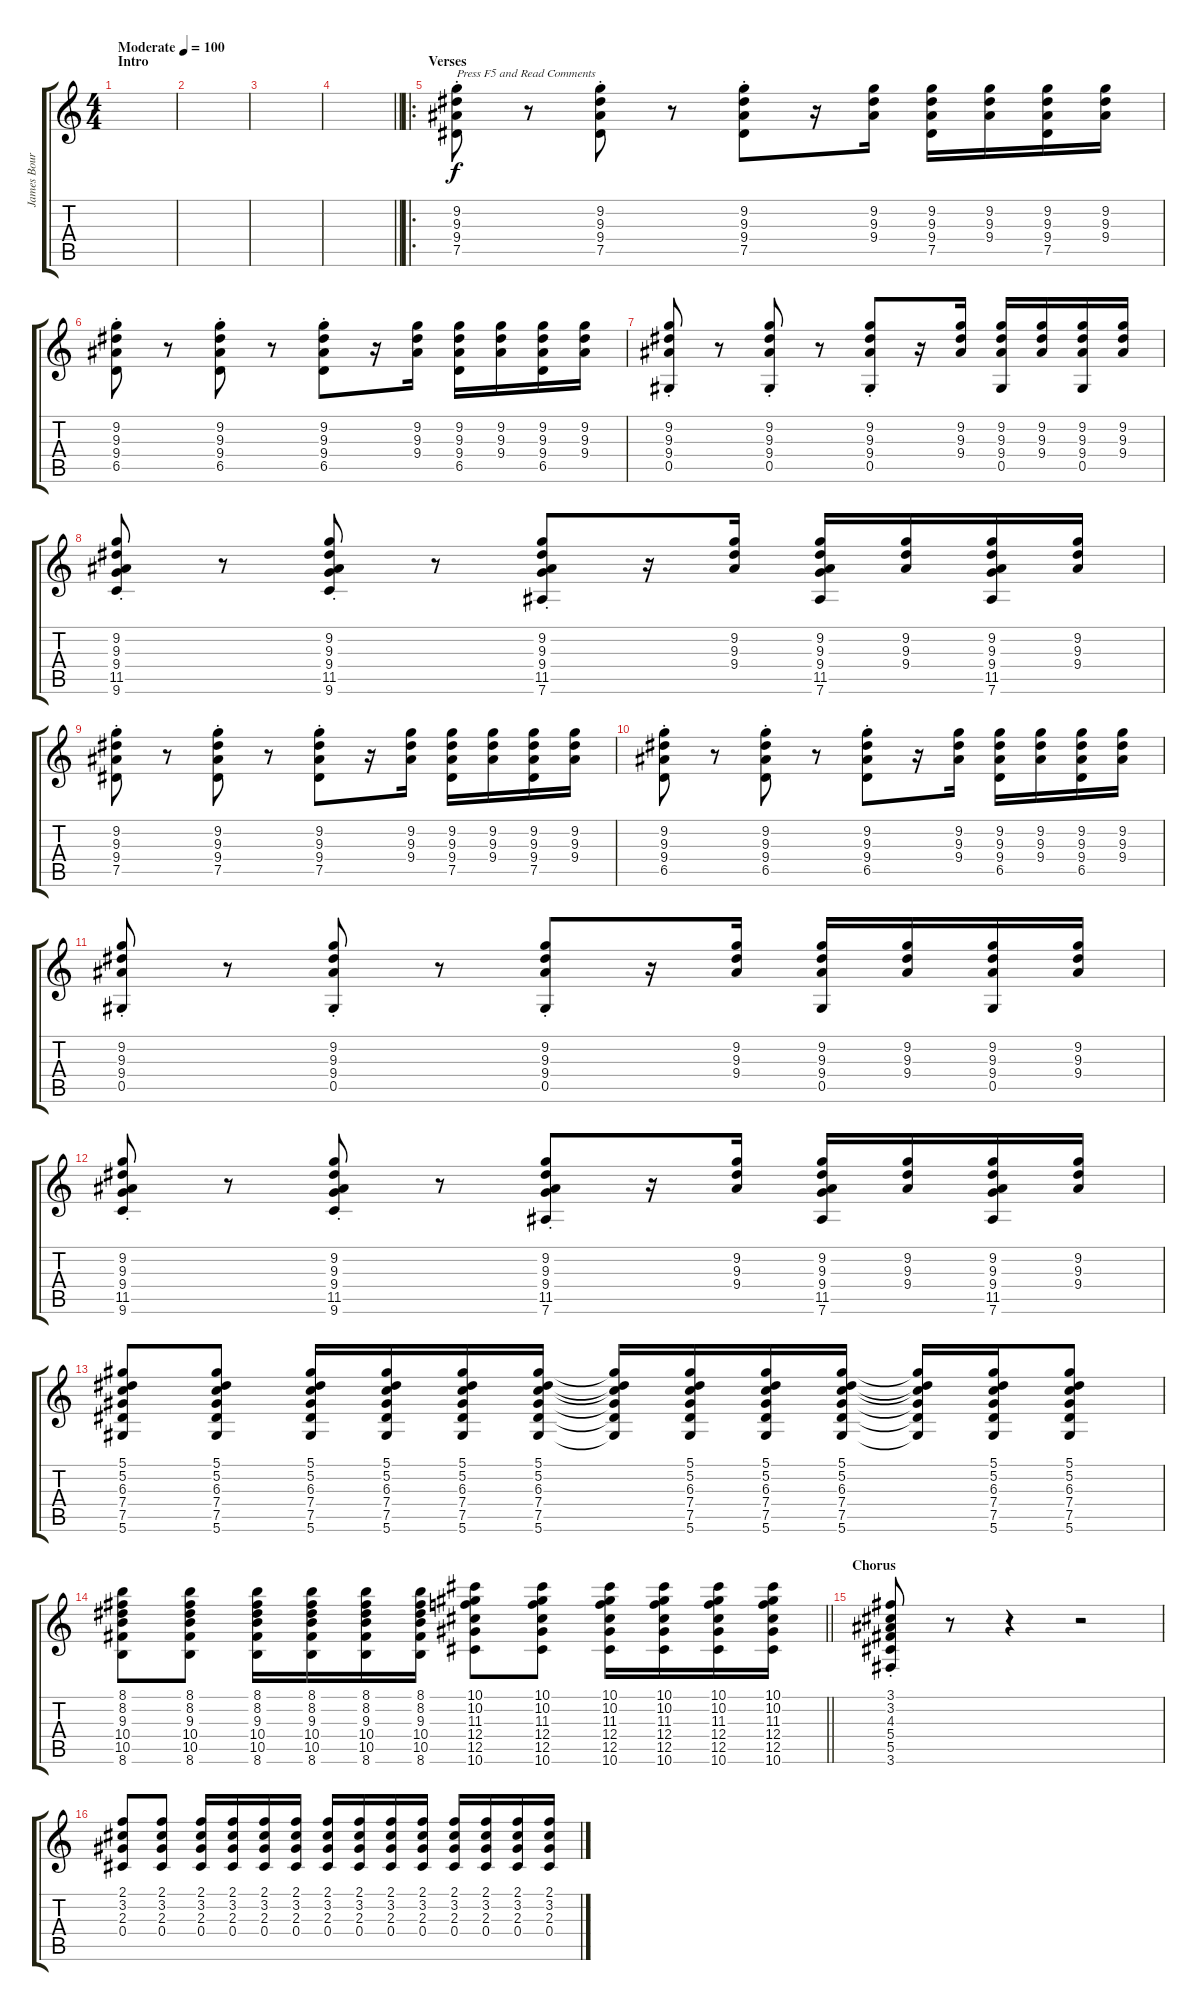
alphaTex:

\track ("James Bourne" "James Bour") {instrument distortionguitar}
\staff {score tabs}
\tuning (Eb4 Bb3 Gb3 Db3 Ab2 Eb2) {hide}
\ts (4 4)
\section ("" "Intro")
\tempo (100 "Moderate")
\clef g2
\ks c
|
|
|
\barLineRight lightlight
|
\ro
\section ("" "Verses")
(9.2{st} 9.3{st} 9.4{st} 7.5{st}).8{txt "Press F5 and Read Comments"} r.8 (9.2{st} 9.3{st} 9.4{st} 7.5{st}).8 r.8 (9.2{st} 9.3{st} 9.4{st} 7.5{st}).8 r.16 (9.2 9.3 9.4).16 (9.2 9.3 9.4 7.5).16 (9.2 9.3 9.4).16 (9.2 9.3 9.4 7.5).16 (9.2 9.3 9.4).16 |
(9.2{st} 9.3{st} 9.4{st} 6.5{st}).8 r.8 (9.2{st} 9.3{st} 9.4{st} 6.5{st}).8 r.8 (9.2{st} 9.3{st} 9.4{st} 6.5{st}).8 r.16 (9.2 9.3 9.4).16 (9.2 9.3 9.4 6.5).16 (9.2 9.3 9.4).16 (9.2 9.3 9.4 6.5).16 (9.2 9.3 9.4).16 |
(9.2{st} 9.3{st} 9.4{st} 0.5{st}).8 r.8 (9.2{st} 9.3{st} 9.4{st} 0.5{st}).8 r.8 (9.2{st} 9.3{st} 9.4{st} 0.5{st}).8 r.16 (9.2 9.3 9.4).16 (9.2 9.3 9.4 0.5).16 (9.2 9.3 9.4).16 (9.2 9.3 9.4 0.5).16 (9.2 9.3 9.4).16 |
(9.2{st} 9.3{st} 9.4{st} 11.5{st} 9.6{st}).8 r.8 (9.2{st} 9.3{st} 9.4{st} 11.5{st} 9.6{st}).8 r.8 (9.2{st} 9.3{st} 9.4{st} 11.5{st} 7.6{st}).8 r.16 (9.2 9.3 9.4).16 (9.2 9.3 9.4 11.5 7.6).16 (9.2 9.3 9.4).16 (9.2 9.3 9.4 11.5 7.6).16 (9.2 9.3 9.4).16 |
(9.2{st} 9.3{st} 9.4{st} 7.5{st}).8 r.8 (9.2{st} 9.3{st} 9.4{st} 7.5{st}).8 r.8 (9.2{st} 9.3{st} 9.4{st} 7.5{st}).8 r.16 (9.2 9.3 9.4).16 (9.2 9.3 9.4 7.5).16 (9.2 9.3 9.4).16 (9.2 9.3 9.4 7.5).16 (9.2 9.3 9.4).16 |
(9.2{st} 9.3{st} 9.4{st} 6.5{st}).8 r.8 (9.2{st} 9.3{st} 9.4{st} 6.5{st}).8 r.8 (9.2{st} 9.3{st} 9.4{st} 6.5{st}).8 r.16 (9.2 9.3 9.4).16 (9.2 9.3 9.4 6.5).16 (9.2 9.3 9.4).16 (9.2 9.3 9.4 6.5).16 (9.2 9.3 9.4).16 |
(9.2{st} 9.3{st} 9.4{st} 0.5{st}).8 r.8 (9.2{st} 9.3{st} 9.4{st} 0.5{st}).8 r.8 (9.2{st} 9.3{st} 9.4{st} 0.5{st}).8 r.16 (9.2 9.3 9.4).16 (9.2 9.3 9.4 0.5).16 (9.2 9.3 9.4).16 (9.2 9.3 9.4 0.5).16 (9.2 9.3 9.4).16 |
(9.2{st} 9.3{st} 9.4{st} 11.5{st} 9.6{st}).8 r.8 (9.2{st} 9.3{st} 9.4{st} 11.5{st} 9.6{st}).8 r.8 (9.2{st} 9.3{st} 9.4{st} 11.5{st} 7.6{st}).8 r.16 (9.2 9.3 9.4).16 (9.2 9.3 9.4 11.5 7.6).16 (9.2 9.3 9.4).16 (9.2 9.3 9.4 11.5 7.6).16 (9.2 9.3 9.4).16 |
(5.1 5.2 6.3 7.4 7.5 5.6).8 (5.1 5.2 6.3 7.4 7.5 5.6).8 (5.1 5.2 6.3 7.4 7.5 5.6).16 (5.1 5.2 6.3 7.4 7.5 5.6).16 (5.1 5.2 6.3 7.4 7.5 5.6).16 (5.1 5.2 6.3 7.4 7.5 5.6).16 (5.1{t} 5.2{t} 6.3{t} 7.4{t} 7.5{t} 5.6{t}).16 (5.1 5.2 6.3 7.4 7.5 5.6).16 (5.1 5.2 6.3 7.4 7.5 5.6).16 (5.1 5.2 6.3 7.4 7.5 5.6).16 (5.1{t} 5.2{t} 6.3{t} 7.4{t} 7.5{t} 5.6{t}).16 (5.1 5.2 6.3 7.4 7.5 5.6).16 (5.1 5.2 6.3 7.4 7.5 5.6).8 |
\barLineRight lightlight
(8.1 8.2 9.3 10.4 10.5 8.6).8 (8.1 8.2 9.3 10.4 10.5 8.6).8 (8.1 8.2 9.3 10.4 10.5 8.6).16 (8.1 8.2 9.3 10.4 10.5 8.6).16 (8.1 8.2 9.3 10.4 10.5 8.6).16 (8.1 8.2 9.3 10.4 10.5 8.6).16 (10.1 10.2 11.3 12.4 12.5 10.6).8 (10.1 10.2 11.3 12.4 12.5 10.6).8 (10.1 10.2 11.3 12.4 12.5 10.6).16 (10.1 10.2 11.3 12.4 12.5 10.6).16 (10.1 10.2 11.3 12.4 12.5 10.6).16 (10.1 10.2 11.3 12.4 12.5 10.6).16 |
\section ("" "Chorus")
(3.1{st} 3.2{st} 4.3{st} 5.4{st} 5.5{st} 3.6{st}).8 r.8 r.4 r.2 |
(2.1 3.2 2.3 0.4).8 (2.1 3.2 2.3 0.4).8 (2.1 3.2 2.3 0.4).16 (2.1 3.2 2.3 0.4).16 (2.1 3.2 2.3 0.4).16 (2.1 3.2 2.3 0.4).16 (2.1 3.2 2.3 0.4).16 (2.1 3.2 2.3 0.4).16 (2.1 3.2 2.3 0.4).16 (2.1 3.2 2.3 0.4).16 (2.1 3.2 2.3 0.4).16 (2.1 3.2 2.3 0.4).16 (2.1 3.2 2.3 0.4).16 (2.1 3.2 2.3 0.4).16
